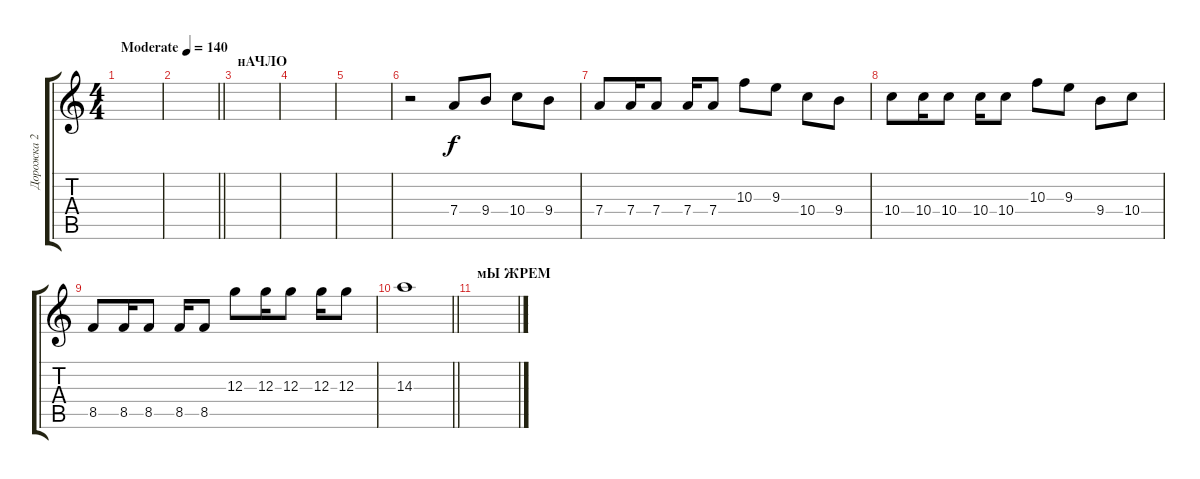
\track ("Дорожка 2" "Дорожка 2") {instrument acousticguitarsteel}
\staff {score tabs}
\tuning (E4 B3 G3 D3 A2 E2) {hide}
\ts (4 4)
\tempo (140 "Moderate")
\clef g2
\ks c
|
\barLineRight lightlight
|
\section ("" "нАЧЛО")
|
|
|
r.2 7.4.8 9.4.8 10.4.8 9.4.8 |
7.4.8 7.4.16 7.4.8 7.4.16 7.4.8 10.3.8 9.3.8 10.4.8 9.4.8 |
10.4.8 10.4.16 10.4.8 10.4.16 10.4.8 10.3.8 9.3.8 9.4.8 10.4.8 |
8.5.8 8.5.16 8.5.8 8.5.16 8.5.8 12.3.8 12.3.16 12.3.8 12.3.16 12.3.8 |
\barLineRight lightlight
14.3.1 |
\section ("" "мЫ ЖРЕМ")
